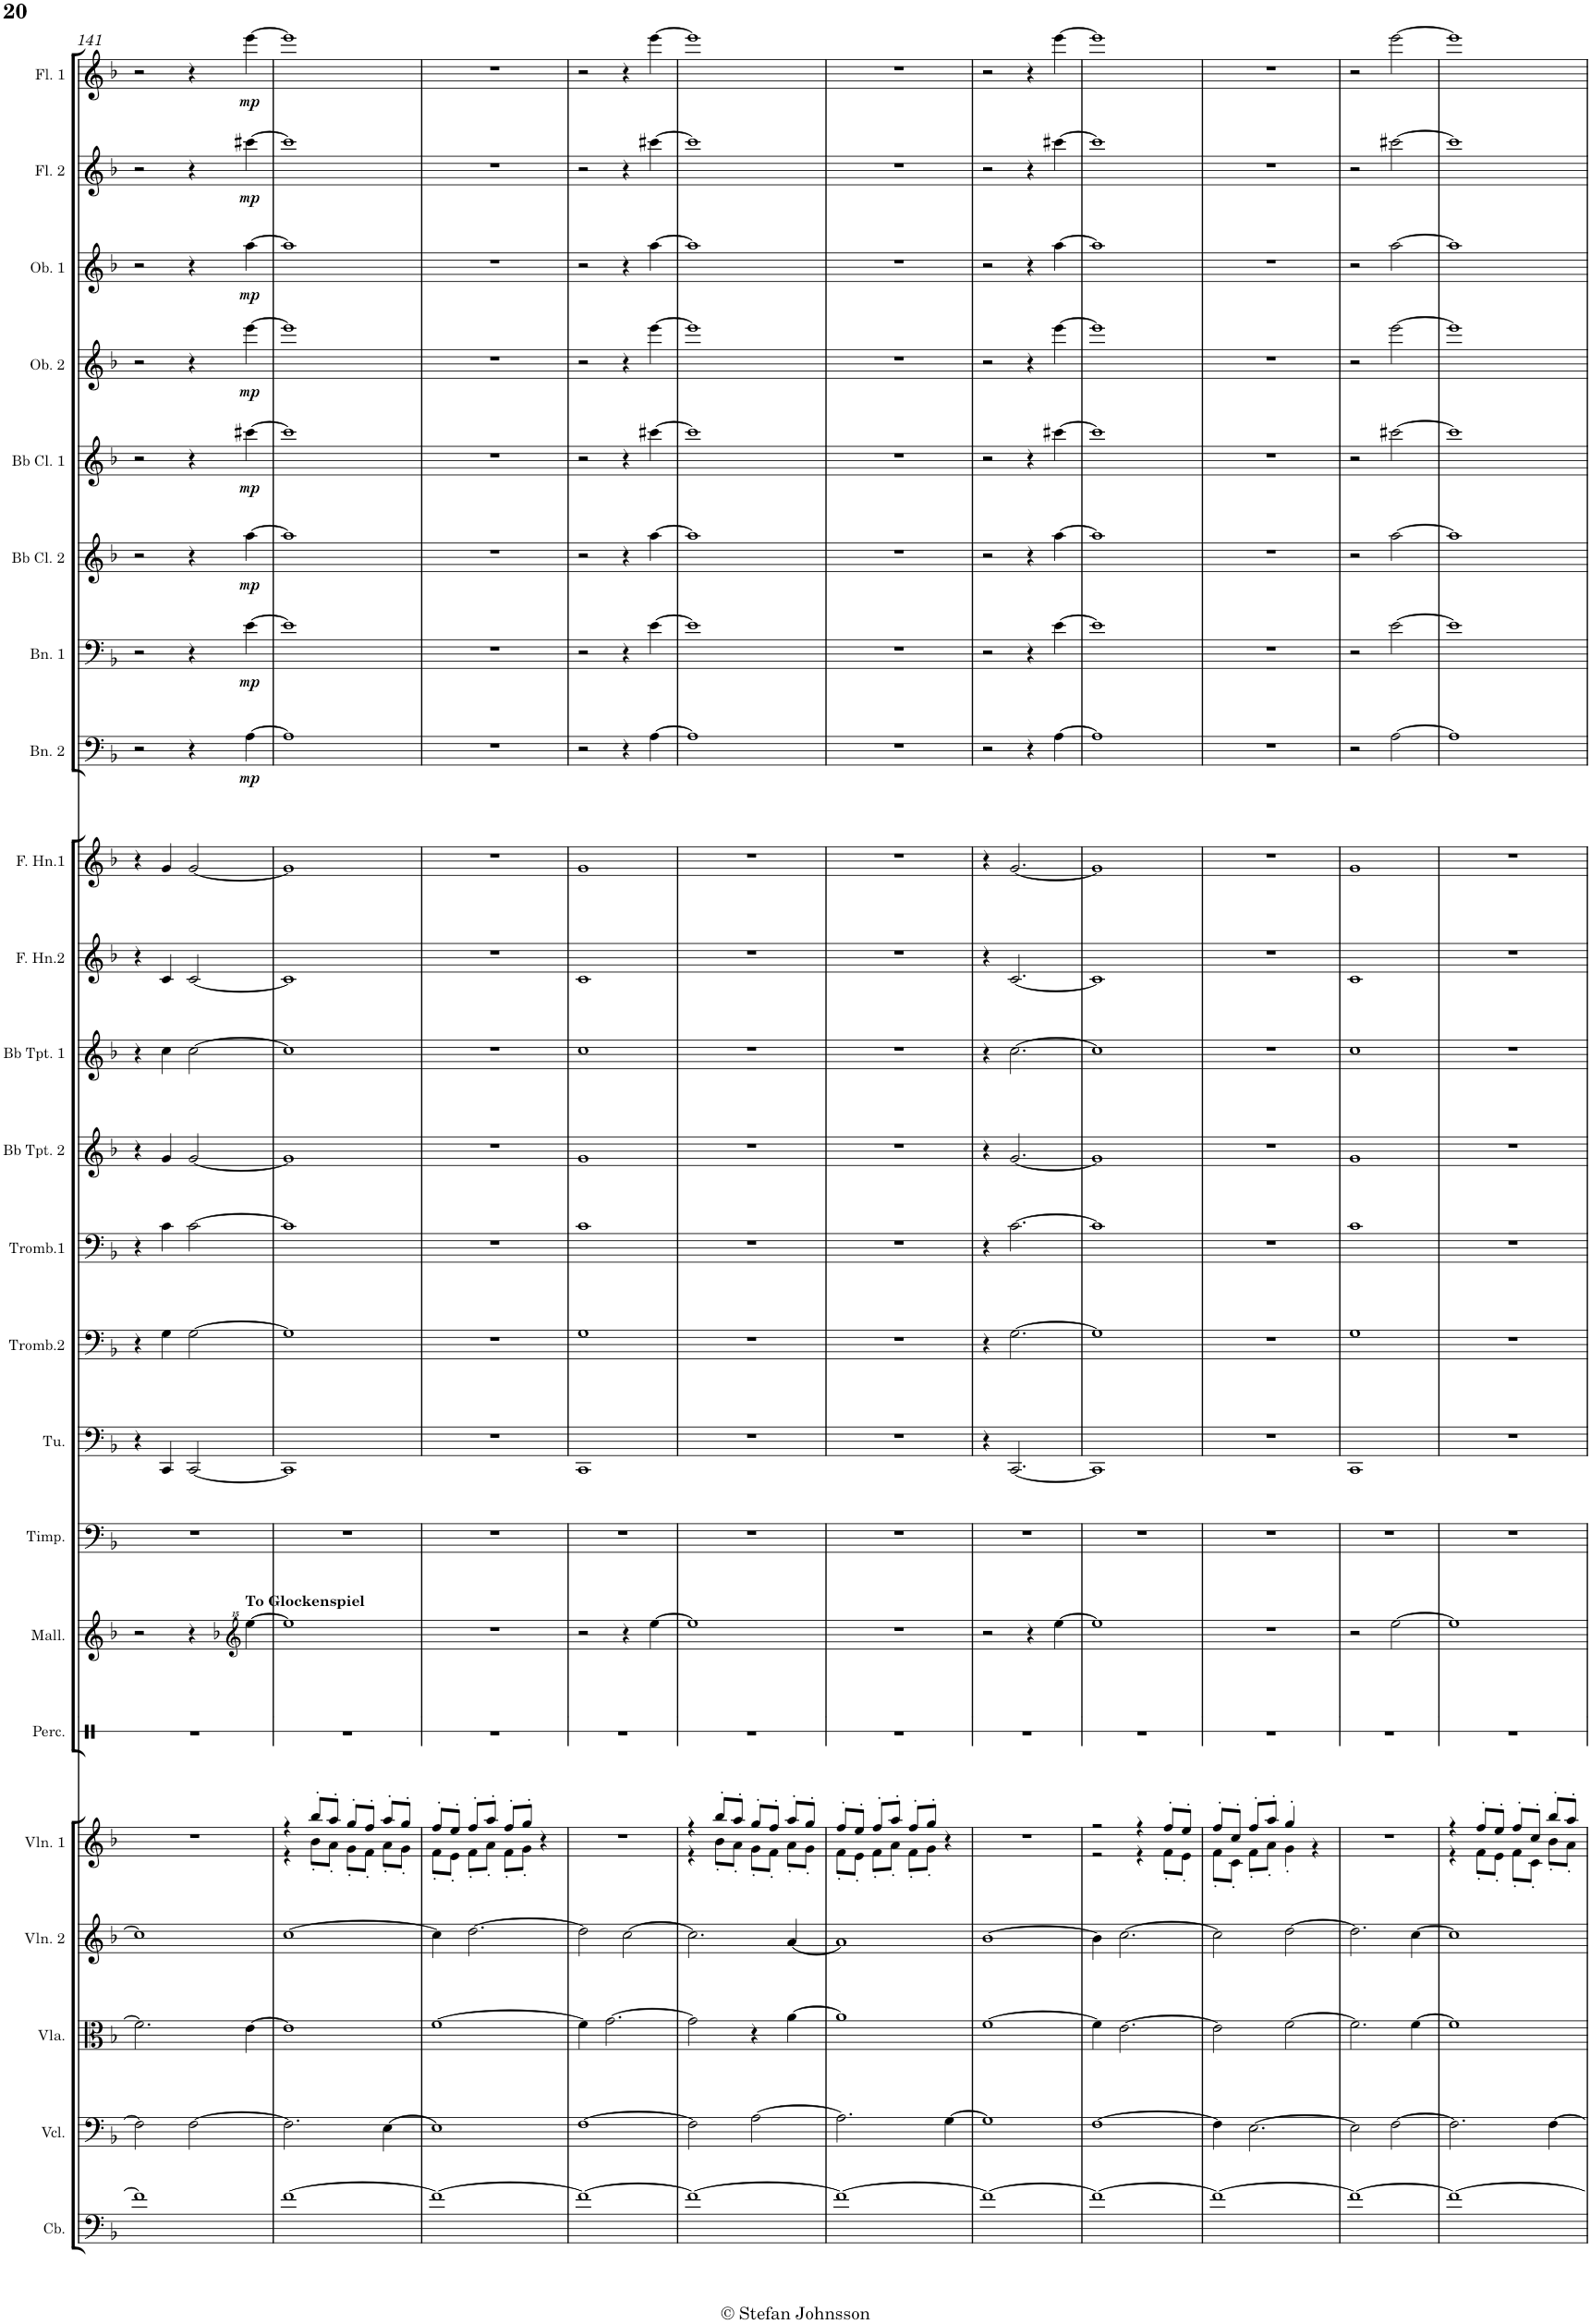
**kern	**kern	**kern	**kern	**kern	**kern	**kern	**kern	**kern	**kern	**kern	**kern	**kern	**kern	**kern	**kern	**dynam	**kern	**dynam	**kern	**dynam	**kern	**dynam	**kern	**dynam	**kern	**dynam	**kern	**dynam	**kern	**dynam
*part23	*part22	*part21	*part20	*part19	*part18	*part17	*part16	*part15	*part14	*part13	*part12	*part11	*part10	*part9	*part8	*part8	*part7	*part7	*part6	*part6	*part5	*part5	*part4	*part4	*part3	*part3	*part2	*part2	*part1	*part1
*staff23	*staff22	*staff21	*staff20	*staff19	*staff18	*staff17	*staff16	*staff15	*staff14	*staff13	*staff12	*staff11	*staff10	*staff9	*staff8	*staff8	*staff7	*staff7	*staff6	*staff6	*staff5	*staff5	*staff4	*staff4	*staff3	*staff3	*staff2	*staff2	*staff1	*staff1
*I"Contrabass	*I"Cello	*I"Viola	*I"Violin 2	*I"Violin 1	*I"Percussion	*I"Mallet	*I"Timpani	*I"Tuba	*I"Trombone2	*I"Trombone1	*I"Bb Trumpet 2	*I"Bb Trumpet 1	*I"French Horn2	*I"French Horn1	*I"Bassoon 2	*	*I"Bassoon 1	*	*I"Bb Clarinet 2	*	*I"Bb Clarinet 1	*	*I"Oboe 2	*	*I"Oboe 1	*	*I"Flute 2	*	*I"Flute 1	*
*I'Cb.	*	*I'Vla.	*I'Vln. 2	*I'Vln. 1	*I'Perc.	*I'Mall.	*I'Timp.	*I'Tu.	*I'Tromb.2	*I'Tromb.1	*I'Bb Tpt. 2	*I'Bb Tpt. 1	*I'F. Hn.2	*I'F. Hn.1	*I'Bn. 2	*	*I'Bn. 1	*	*I'Bb Cl. 2	*	*I'Bb Cl. 1	*	*I'Ob. 2	*	*I'Ob. 1	*	*I'Fl. 2	*	*I'Fl. 1	*
!!LO:PB:g=z
*clefF4	*clefF4	*clefC3	*clefG2	*clefG2	*clefX	*clefG2	*clefF4	*clefF4	*clefF4	*clefF4	*clefG2	*clefG2	*clefG2	*clefG2	*clefF4	*	*clefF4	*	*clefG2	*	*clefG2	*	*clefG2	*	*clefG2	*	*clefG2	*	*clefG2	*
*Trd7c12	*	*	*	*	*	*	*	*	*	*	*Trd1c2	*Trd1c2	*Trd4c7	*Trd4c7	*	*	*	*	*Trd1c2	*	*Trd1c2	*	*	*	*	*	*	*	*	*
*k[b-]	*k[b-]	*k[b-]	*k[b-]	*k[b-]	*k[b-]	*k[b-]	*k[b-]	*k[b-]	*k[b-]	*k[b-]	*k[b-]	*k[b-]	*k[b-]	*k[b-]	*k[b-]	*	*k[b-]	*	*k[b-]	*	*k[b-]	*	*k[b-]	*	*k[b-]	*	*k[b-]	*	*k[b-]	*
*F:	*F:	*F:	*F:	*F:	*F:	*F:	*F:	*F:	*F:	*F:	*F:	*F:	*F:	*F:	*F:	*	*F:	*	*F:	*	*F:	*	*F:	*	*F:	*	*F:	*	*F:	*
*M4/4	*M4/4	*M4/4	*M4/4	*M4/4	*M4/4	*M4/4	*M4/4	*M4/4	*M4/4	*M4/4	*M4/4	*M4/4	*M4/4	*M4/4	*M4/4	*	*M4/4	*	*M4/4	*	*M4/4	*	*M4/4	*	*M4/4	*	*M4/4	*	*M4/4	*
=141	=141	=141	=141	=141	=141	=141	=141	=141	=141	=141	=141	=141	=141	=141	=141	=141	=141	=141	=141	=141	=141	=141	=141	=141	=141	=141	=141	=141	=141	=141
1f]	2F\]	2.f\]	1cc]	1r	1r	2r	1r	4r	4r	4r	4r	4r	4r	4r	2r	.	2r	.	2r	.	2r	.	2r	.	2r	.	2r	.	2r	.
.	.	.	.	.	.	.	.	4CC/	4G\	4c\	4g/	4cc\	4c/	4g/	.	.	.	.	.	.	.	.	.	.	.	.	.	.	.	.
.	[2F\	.	.	.	.	4r	.	[2CC/	[2G\	[2c\	[2g/	[2cc\	[2c/	[2g/	4r	.	4r	.	4r	.	4r	.	4r	.	4r	.	4r	.	4r	.
*	*	*	*	*	*	*clefG^^2	*	*	*	*	*	*	*	*	*	*	*	*	*	*	*	*	*	*	*	*	*	*	*	*
!	!	!	!	!	!	!LO:TX:a:B:t=To Glockenspiel	!	!	!	!	!	!	!	!	!	!	!	!	!	!	!	!	!	!	!	!	!	!	!	!
!	!	!	!	!	!	!	!	!	!	!	!	!	!	!	!	!LO:DY:b	!	!LO:DY:b	!	!LO:DY:b	!	!LO:DY:b	!	!LO:DY:b	!	!LO:DY:b	!	!LO:DY:b	!	!LO:DY:b
.	.	[4e\	.	.	.	[4eeee\	.	.	.	.	.	.	.	.	[4A\	mp	[4e\	mp	[4aa\	mp	[4ccc#X\	mp	[4eee\	mp	[4aa\	mp	[4ccc#X\	mp	[4eee\	mp
=142	=142	=142	=142	=142	=142	=142	=142	=142	=142	=142	=142	=142	=142	=142	=142	=142	=142	=142	=142	=142	=142	=142	=142	=142	=142	=142	=142	=142	=142	=142
*	*	*	*	*^	*	*	*	*	*	*	*	*	*	*	*	*	*	*	*	*	*	*	*	*	*	*	*	*	*	*
[1f	2.F\]	1e]	[1cc	4r	4r	1r	1eeee]	1r	1CC]	1G]	1c]	1g]	1cc]	1c]	1g]	1A]	.	1e]	.	1aa]	.	1ccc#]	.	1eee]	.	1aa]	.	1ccc#]	.	1eee]	.
.	.	.	.	8bb-'/L	8b-'\L	.	.	.	.	.	.	.	.	.	.	.	.	.	.	.	.	.	.	.	.	.	.	.	.	.	.
.	.	.	.	8aa'/J	8a'\J	.	.	.	.	.	.	.	.	.	.	.	.	.	.	.	.	.	.	.	.	.	.	.	.	.	.
.	.	.	.	8gg'/L	8g'\L	.	.	.	.	.	.	.	.	.	.	.	.	.	.	.	.	.	.	.	.	.	.	.	.	.	.
.	.	.	.	8ff'/J	8f'\J	.	.	.	.	.	.	.	.	.	.	.	.	.	.	.	.	.	.	.	.	.	.	.	.	.	.
.	[4E\	.	.	8aa'/L	8a'\L	.	.	.	.	.	.	.	.	.	.	.	.	.	.	.	.	.	.	.	.	.	.	.	.	.	.
.	.	.	.	8gg'/J	8g'\J	.	.	.	.	.	.	.	.	.	.	.	.	.	.	.	.	.	.	.	.	.	.	.	.	.	.
=143	=143	=143	=143	=143	=143	=143	=143	=143	=143	=143	=143	=143	=143	=143	=143	=143	=143	=143	=143	=143	=143	=143	=143	=143	=143	=143	=143	=143	=143	=143	=143
1f_	1E]	[1f	4cc\]	8ff'/L	8f'\L	1r	1r	1r	1r	1r	1r	1r	1r	1r	1r	1r	.	1r	.	1r	.	1r	.	1r	.	1r	.	1r	.	1r	.
.	.	.	.	8ee'/J	8e'\J	.	.	.	.	.	.	.	.	.	.	.	.	.	.	.	.	.	.	.	.	.	.	.	.	.	.
.	.	.	[2.dd\	8ff'/L	8f'\L	.	.	.	.	.	.	.	.	.	.	.	.	.	.	.	.	.	.	.	.	.	.	.	.	.	.
.	.	.	.	8aa'/J	8a'\J	.	.	.	.	.	.	.	.	.	.	.	.	.	.	.	.	.	.	.	.	.	.	.	.	.	.
.	.	.	.	8ff'/L	8f'\L	.	.	.	.	.	.	.	.	.	.	.	.	.	.	.	.	.	.	.	.	.	.	.	.	.	.
.	.	.	.	8gg'/J	8g'\J	.	.	.	.	.	.	.	.	.	.	.	.	.	.	.	.	.	.	.	.	.	.	.	.	.	.
.	.	.	.	4r	4ryy	.	.	.	.	.	.	.	.	.	.	.	.	.	.	.	.	.	.	.	.	.	.	.	.	.	.
*	*	*	*	*v	*v	*	*	*	*	*	*	*	*	*	*	*	*	*	*	*	*	*	*	*	*	*	*	*	*	*	*
=144	=144	=144	=144	=144	=144	=144	=144	=144	=144	=144	=144	=144	=144	=144	=144	=144	=144	=144	=144	=144	=144	=144	=144	=144	=144	=144	=144	=144	=144	=144
1f_	[1F	4f\]	2dd\]	1r	1r	2r	1r	1CC	1G	1c	1g	1cc	1c	1g	2r	.	2r	.	2r	.	2r	.	2r	.	2r	.	2r	.	2r	.
.	.	[2.g\	.	.	.	.	.	.	.	.	.	.	.	.	.	.	.	.	.	.	.	.	.	.	.	.	.	.	.	.
.	.	.	[2cc\	.	.	4r	.	.	.	.	.	.	.	.	4r	.	4r	.	4r	.	4r	.	4r	.	4r	.	4r	.	4r	.
.	.	.	.	.	.	[4eeee\	.	.	.	.	.	.	.	.	[4A\	.	[4e\	.	[4aa\	.	[4ccc#X\	.	[4eee\	.	[4aa\	.	[4ccc#X\	.	[4eee\	.
=145	=145	=145	=145	=145	=145	=145	=145	=145	=145	=145	=145	=145	=145	=145	=145	=145	=145	=145	=145	=145	=145	=145	=145	=145	=145	=145	=145	=145	=145	=145
*	*	*	*	*^	*	*	*	*	*	*	*	*	*	*	*	*	*	*	*	*	*	*	*	*	*	*	*	*	*	*
1f_	2F\]	2g\]	2.cc\]	4r	4r	1r	1eeee]	1r	1r	1r	1r	1r	1r	1r	1r	1A]	.	1e]	.	1aa]	.	1ccc#]	.	1eee]	.	1aa]	.	1ccc#]	.	1eee]	.
.	.	.	.	8bb-'/L	8b-'\L	.	.	.	.	.	.	.	.	.	.	.	.	.	.	.	.	.	.	.	.	.	.	.	.	.	.
.	.	.	.	8aa'/J	8a'\J	.	.	.	.	.	.	.	.	.	.	.	.	.	.	.	.	.	.	.	.	.	.	.	.	.	.
.	[2A\	4r	.	8gg'/L	8g'\L	.	.	.	.	.	.	.	.	.	.	.	.	.	.	.	.	.	.	.	.	.	.	.	.	.	.
.	.	.	.	8ff'/J	8f'\J	.	.	.	.	.	.	.	.	.	.	.	.	.	.	.	.	.	.	.	.	.	.	.	.	.	.
.	.	[4a\	[4a/	8aa'/L	8a'\L	.	.	.	.	.	.	.	.	.	.	.	.	.	.	.	.	.	.	.	.	.	.	.	.	.	.
.	.	.	.	8gg'/J	8g'\J	.	.	.	.	.	.	.	.	.	.	.	.	.	.	.	.	.	.	.	.	.	.	.	.	.	.
=146	=146	=146	=146	=146	=146	=146	=146	=146	=146	=146	=146	=146	=146	=146	=146	=146	=146	=146	=146	=146	=146	=146	=146	=146	=146	=146	=146	=146	=146	=146	=146
1f_	2.A\]	1a]	1a]	8ff'/L	8f'\L	1r	1r	1r	1r	1r	1r	1r	1r	1r	1r	1r	.	1r	.	1r	.	1r	.	1r	.	1r	.	1r	.	1r	.
.	.	.	.	8ee'/J	8e'\J	.	.	.	.	.	.	.	.	.	.	.	.	.	.	.	.	.	.	.	.	.	.	.	.	.	.
.	.	.	.	8ff'/L	8f'\L	.	.	.	.	.	.	.	.	.	.	.	.	.	.	.	.	.	.	.	.	.	.	.	.	.	.
.	.	.	.	8aa'/J	8a'\J	.	.	.	.	.	.	.	.	.	.	.	.	.	.	.	.	.	.	.	.	.	.	.	.	.	.
.	.	.	.	8ff'/L	8f'\L	.	.	.	.	.	.	.	.	.	.	.	.	.	.	.	.	.	.	.	.	.	.	.	.	.	.
.	.	.	.	8gg'/J	8g'\J	.	.	.	.	.	.	.	.	.	.	.	.	.	.	.	.	.	.	.	.	.	.	.	.	.	.
.	[4G\	.	.	4r	4ryy	.	.	.	.	.	.	.	.	.	.	.	.	.	.	.	.	.	.	.	.	.	.	.	.	.	.
*	*	*	*	*v	*v	*	*	*	*	*	*	*	*	*	*	*	*	*	*	*	*	*	*	*	*	*	*	*	*	*	*
=147	=147	=147	=147	=147	=147	=147	=147	=147	=147	=147	=147	=147	=147	=147	=147	=147	=147	=147	=147	=147	=147	=147	=147	=147	=147	=147	=147	=147	=147	=147
1f_	1G]	[1f	[1b-	1r	1r	2r	1r	4r	4r	4r	4r	4r	4r	4r	2r	.	2r	.	2r	.	2r	.	2r	.	2r	.	2r	.	2r	.
.	.	.	.	.	.	.	.	[2.CC/	[2.G\	[2.c\	[2.g/	[2.cc\	[2.c/	[2.g/	.	.	.	.	.	.	.	.	.	.	.	.	.	.	.	.
.	.	.	.	.	.	4r	.	.	.	.	.	.	.	.	4r	.	4r	.	4r	.	4r	.	4r	.	4r	.	4r	.	4r	.
.	.	.	.	.	.	[4eeee\	.	.	.	.	.	.	.	.	[4A\	.	[4e\	.	[4aa\	.	[4ccc#X\	.	[4eee\	.	[4aa\	.	[4ccc#X\	.	[4eee\	.
=148	=148	=148	=148	=148	=148	=148	=148	=148	=148	=148	=148	=148	=148	=148	=148	=148	=148	=148	=148	=148	=148	=148	=148	=148	=148	=148	=148	=148	=148	=148
*	*	*	*	*^	*	*	*	*	*	*	*	*	*	*	*	*	*	*	*	*	*	*	*	*	*	*	*	*	*	*
1f_	[1F	4f\]	4b-\]	2r	2r	1r	1eeee]	1r	1CC]	1G]	1c]	1g]	1cc]	1c]	1g]	1A]	.	1e]	.	1aa]	.	1ccc#]	.	1eee]	.	1aa]	.	1ccc#]	.	1eee]	.
.	.	[2.e\	[2.cc\	.	.	.	.	.	.	.	.	.	.	.	.	.	.	.	.	.	.	.	.	.	.	.	.	.	.	.	.
.	.	.	.	4r	4r	.	.	.	.	.	.	.	.	.	.	.	.	.	.	.	.	.	.	.	.	.	.	.	.	.	.
.	.	.	.	8ff'/L	8f'\L	.	.	.	.	.	.	.	.	.	.	.	.	.	.	.	.	.	.	.	.	.	.	.	.	.	.
.	.	.	.	8ee'/J	8e'\J	.	.	.	.	.	.	.	.	.	.	.	.	.	.	.	.	.	.	.	.	.	.	.	.	.	.
=149	=149	=149	=149	=149	=149	=149	=149	=149	=149	=149	=149	=149	=149	=149	=149	=149	=149	=149	=149	=149	=149	=149	=149	=149	=149	=149	=149	=149	=149	=149	=149
1f_	4F\]	2e\]	2cc\]	8ff'/L	8f'\L	1r	1r	1r	1r	1r	1r	1r	1r	1r	1r	1r	.	1r	.	1r	.	1r	.	1r	.	1r	.	1r	.	1r	.
.	.	.	.	8cc'/J	8c'\J	.	.	.	.	.	.	.	.	.	.	.	.	.	.	.	.	.	.	.	.	.	.	.	.	.	.
.	[2.E\	.	.	8ff'/L	8f'\L	.	.	.	.	.	.	.	.	.	.	.	.	.	.	.	.	.	.	.	.	.	.	.	.	.	.
.	.	.	.	8aa'/J	8a'\J	.	.	.	.	.	.	.	.	.	.	.	.	.	.	.	.	.	.	.	.	.	.	.	.	.	.
.	.	[2f\	[2dd\	4gg'/	4g'\	.	.	.	.	.	.	.	.	.	.	.	.	.	.	.	.	.	.	.	.	.	.	.	.	.	.
.	.	.	.	4ryy	4r	.	.	.	.	.	.	.	.	.	.	.	.	.	.	.	.	.	.	.	.	.	.	.	.	.	.
*	*	*	*	*v	*v	*	*	*	*	*	*	*	*	*	*	*	*	*	*	*	*	*	*	*	*	*	*	*	*	*	*
=150	=150	=150	=150	=150	=150	=150	=150	=150	=150	=150	=150	=150	=150	=150	=150	=150	=150	=150	=150	=150	=150	=150	=150	=150	=150	=150	=150	=150	=150	=150
1f_	2E\]	2.f\]	2.dd\]	1r	1r	2r	1r	1CC	1G	1c	1g	1cc	1c	1g	2r	.	2r	.	2r	.	2r	.	2r	.	2r	.	2r	.	2r	.
.	[2F\	.	.	.	.	[2eeee\	.	.	.	.	.	.	.	.	[2A\	.	[2e\	.	[2aa\	.	[2ccc#X\	.	[2eee\	.	[2aa\	.	[2ccc#X\	.	[2eee\	.
.	.	[4f\	[4cc\	.	.	.	.	.	.	.	.	.	.	.	.	.	.	.	.	.	.	.	.	.	.	.	.	.	.	.
=151	=151	=151	=151	=151	=151	=151	=151	=151	=151	=151	=151	=151	=151	=151	=151	=151	=151	=151	=151	=151	=151	=151	=151	=151	=151	=151	=151	=151	=151	=151
*	*	*	*	*^	*	*	*	*	*	*	*	*	*	*	*	*	*	*	*	*	*	*	*	*	*	*	*	*	*	*
1f_	2.F\]	1f]	1cc]	4r	4r	1r	1eeee]	1r	1r	1r	1r	1r	1r	1r	1r	1A]	.	1e]	.	1aa]	.	1ccc#]	.	1eee]	.	1aa]	.	1ccc#]	.	1eee]	.
.	.	.	.	8ff'/L	8f'\L	.	.	.	.	.	.	.	.	.	.	.	.	.	.	.	.	.	.	.	.	.	.	.	.	.	.
.	.	.	.	8ee'/J	8e'\J	.	.	.	.	.	.	.	.	.	.	.	.	.	.	.	.	.	.	.	.	.	.	.	.	.	.
.	.	.	.	8ff'/L	8f'\L	.	.	.	.	.	.	.	.	.	.	.	.	.	.	.	.	.	.	.	.	.	.	.	.	.	.
.	.	.	.	8cc'/J	8c'\J	.	.	.	.	.	.	.	.	.	.	.	.	.	.	.	.	.	.	.	.	.	.	.	.	.	.
.	[4F\	.	.	8bb-'/L	8b-'\L	.	.	.	.	.	.	.	.	.	.	.	.	.	.	.	.	.	.	.	.	.	.	.	.	.	.
.	.	.	.	8aa'/J	8a'\J	.	.	.	.	.	.	.	.	.	.	.	.	.	.	.	.	.	.	.	.	.	.	.	.	.	.
*	*	*	*	*v	*v	*	*	*	*	*	*	*	*	*	*	*	*	*	*	*	*	*	*	*	*	*	*	*	*	*	*
=	=	=	=	=	=	=	=	=	=	=	=	=	=	=	=	=	=	=	=	=	=	=	=	=	=	=	=	=	=	=
*-	*-	*-	*-	*-	*-	*-	*-	*-	*-	*-	*-	*-	*-	*-	*-	*-	*-	*-	*-	*-	*-	*-	*-	*-	*-	*-	*-	*-	*-	*-
